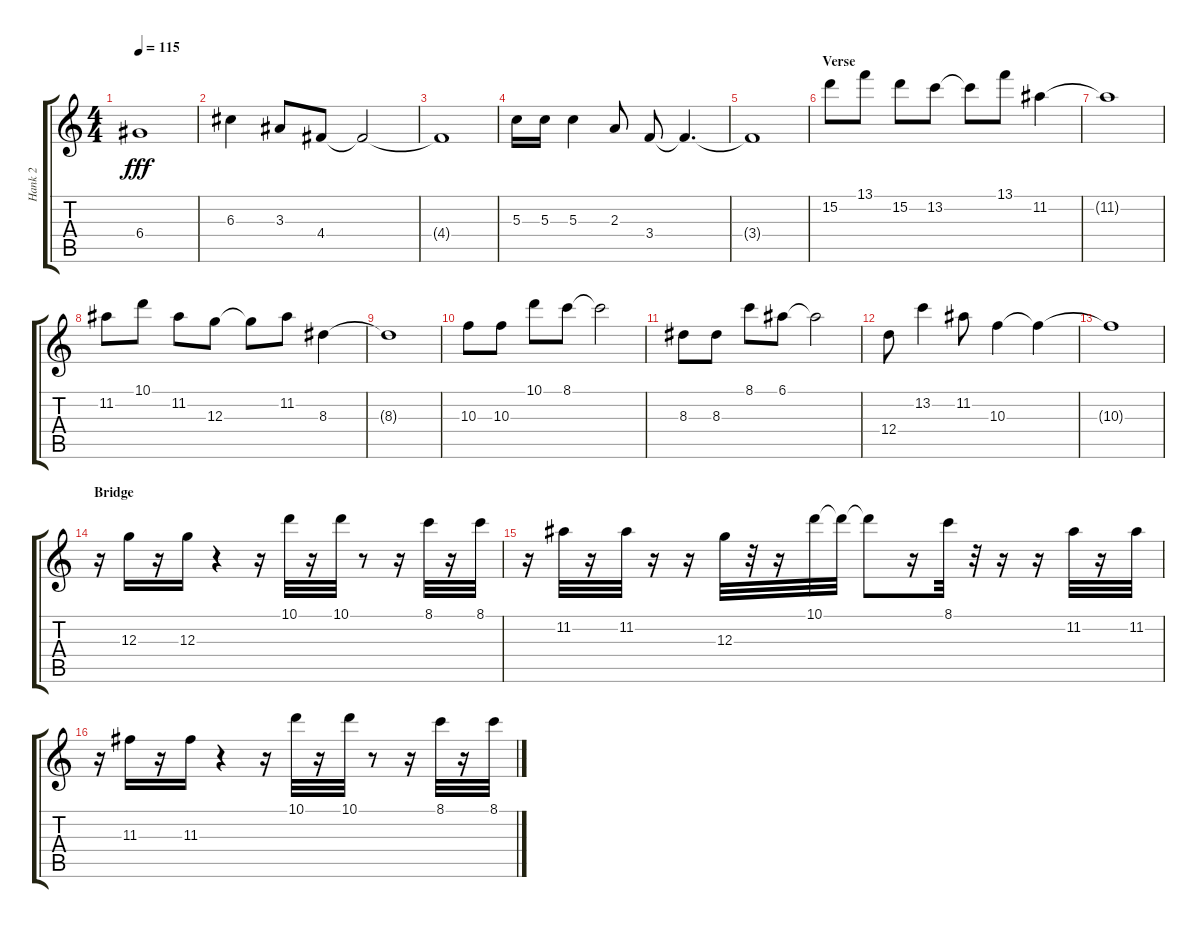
\track ("Hank 2" "Hank 2") {instrument electricguitarjazz}
\staff {score tabs}
\tuning (E4 B3 G3 D3 A2 E2) {hide}
\ts (4 4)
\tempo 115
\clef g2
\ks c
6.4{t}.1{dy fff} |
6.3.4 3.3.8 4.4.8 4.4{t}.2 |
4.4{t}.1 |
5.3.16 5.3.16 5.3.4 2.3.8 3.4.8 3.4{t}.4{d} |
3.4{t}.1 |
\section ("" "Verse")
15.2.8 13.1.8 15.2.8 13.2.8 13.2{t}.8 13.1.8 11.2.4 |
11.2{t}.1 |
11.2.8 10.1.8 11.2.8 12.3.8 12.3{t}.8 11.2.8 8.3.4 |
8.3{t}.1 |
10.3.8 10.3.8 10.1.8 8.1.8 8.1{t}.2 |
8.3.8 8.3.8 8.1.8 6.1.8 6.1{t}.2 |
12.4.8 13.2.4 11.2.8 10.3.4 10.3{t}.4 |
10.3{t}.1 |
\section ("" "Bridge")
r.16{volume 16 balance 4 instrument electricguitarmuted} 12.3.16 r.16 12.3.16{balance 6} r.4 r.16 10.1.32{balance 4} r.16 10.1.32{balance 6} r.8 r.16 8.1.32{balance 4} r.16 8.1.32{balance 6} |
r.16 11.2.32{balance 4} r.16 11.2.32{balance 6} r.16 r.16 12.3.32{balance 4} r.32 r.16 10.1.32{balance 5} 10.1{t}.32 10.1{t}.8 r.16 8.1.32{balance 4} r.32 r.16 r.16 11.2.32{balance 6} r.16 11.2.32{balance 4} |
r.16{volume 16 balance 4 instrument electricguitarmuted} 11.3.16 r.16 11.3.16{balance 6} r.4 r.16 10.1.32{balance 4} r.16 10.1.32{balance 6} r.8 r.16 8.1.32{balance 4} r.16 8.1.32{balance 6}
